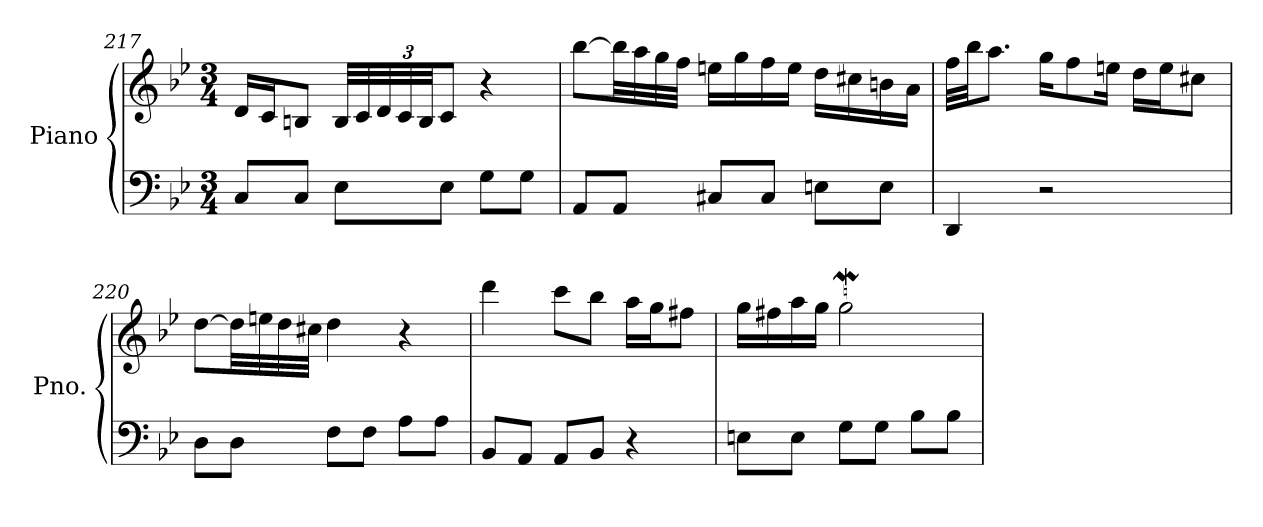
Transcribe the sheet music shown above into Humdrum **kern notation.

**kern	**kern
*part1	*part1
*staff2	*staff1
*I"Piano	*
*I'Pno.	*
*clefF4	*clefG2
*k[b-e-]	*k[b-e-]
*M3/4	*M3/4
=217	=217
8C/L	16d/LL
.	16c/J
8C/J	8Bn/J
8E-\L	32B/LLL
.	32c/
*	*Xbrackettup
.	48d/
.	48c/
.	48B/JJ
8E-\J	8c/J
8G\L	4r
8G\J	.
=218	=218
8AA/L	[8bb-\L
8AA/J	32bb-\LL]
.	32aa\
.	32gg\
.	32ff\JJJ
8C#X/L	16een\LL
.	16gg\
8C#/J	16ff\
.	16ee\JJ
8En\L	16dd\LL
.	16cc#X\
8E\J	16bn\
.	16a\JJ
=219	=219
4DD/	32ff\LLL
.	32bb-\JJ
.	8.aa\J
2r	16gg\KL
.	8ff\
.	16een\Jk
.	16dd\LL
.	16ee\J
.	8cc#X\J
=220	=220
8D\L	[8dd\L
8D\J	32dd\LL]
.	32een\
.	32dd\
.	32cc#X\JJJ
8F\L	4dd\
8F\J	.
8A\L	4r
8A\J	.
=221	=221
8BB-/L	4ddd\
8AA/J	.
8AA/L	8ccc\L
8BB-/J	8bb-\J
4r	16aa\LL
.	16gg\J
.	8ff#X\J
=222	=222
8En\L	16gg\LL
.	16ff#X\
8E\J	16aa\
.	16gg\JJ
8G\L	2ggW\
8G\J	.
8B-\L	.
8B-\J	.
=	=
*-	*-
